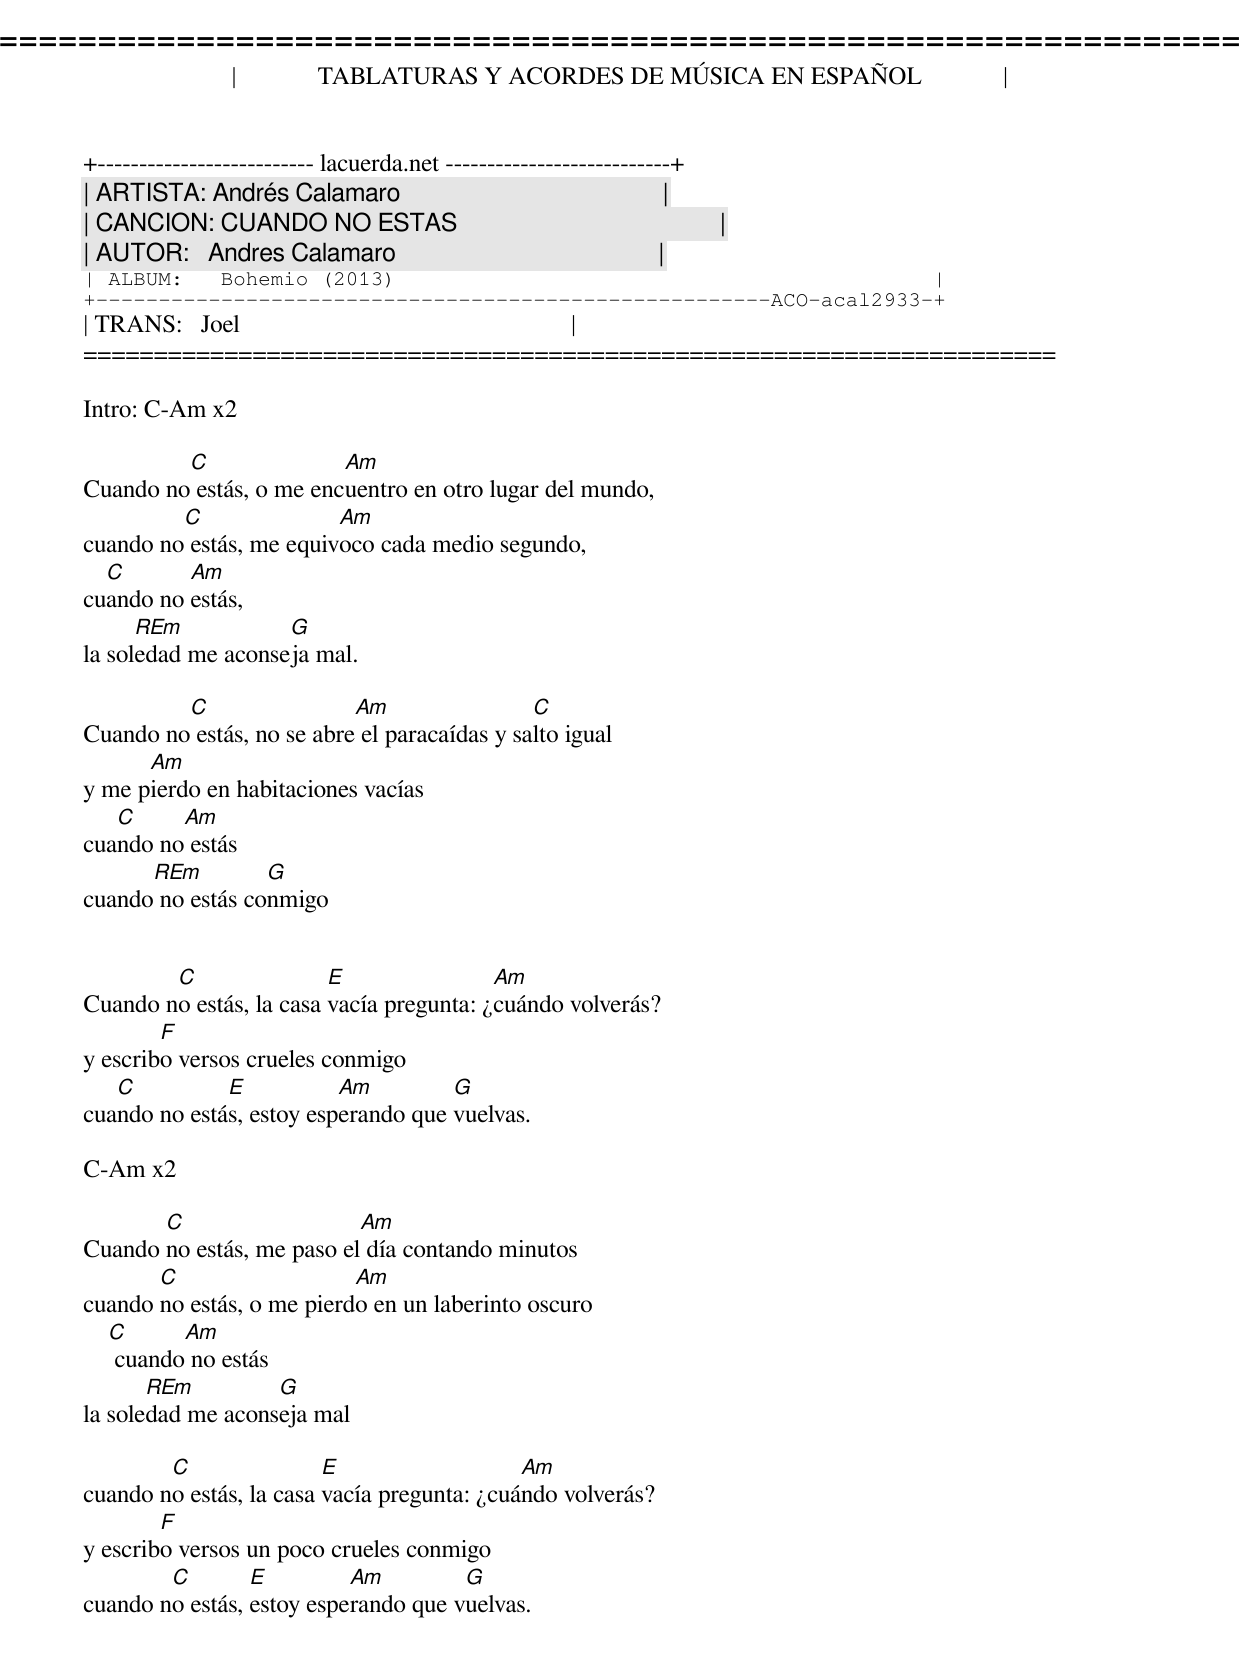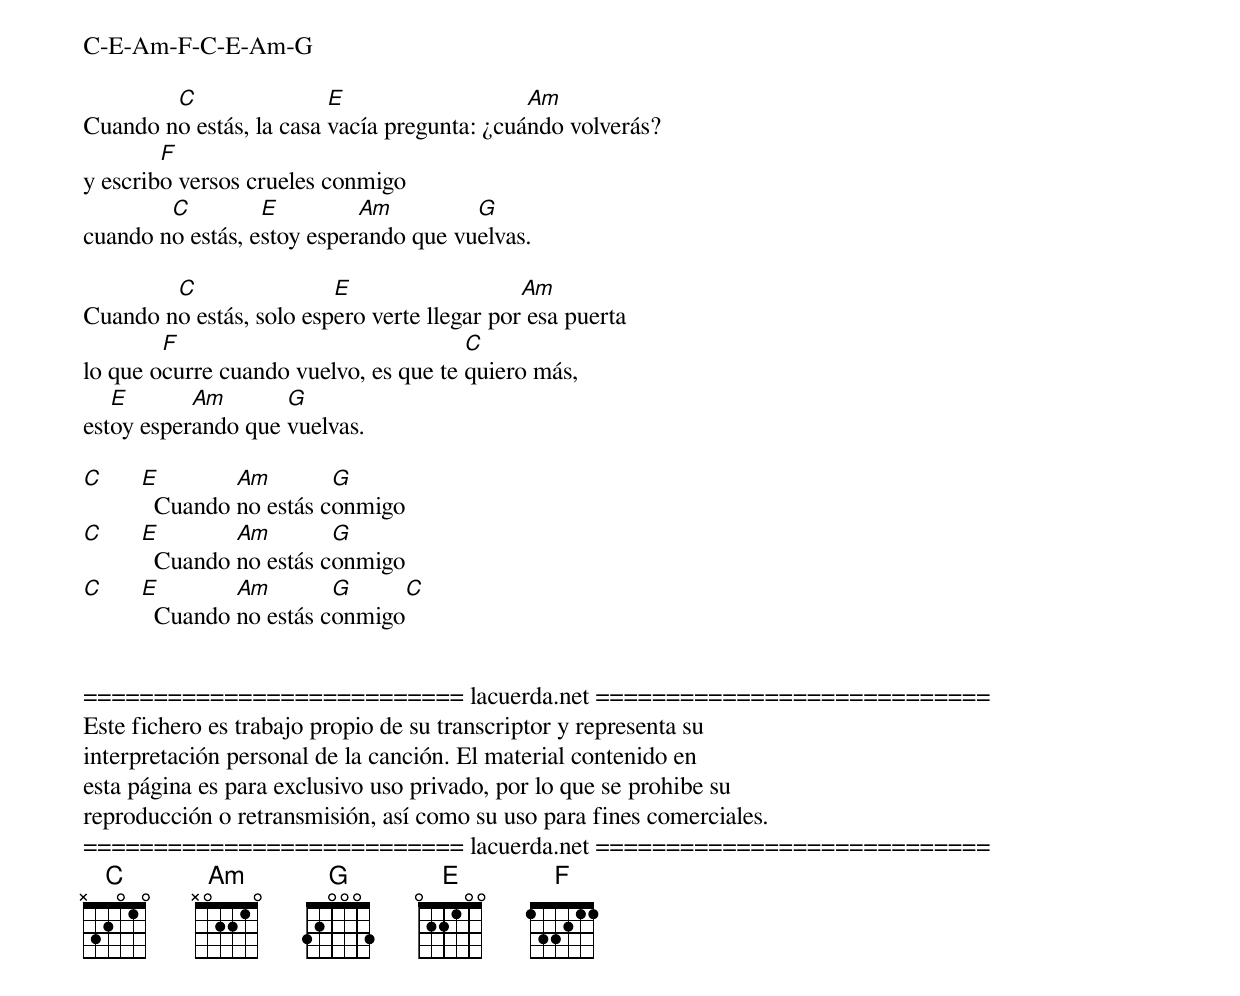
=====================================================================
|             TABLATURAS Y ACORDES DE MÚSICA EN ESPAÑOL             |
+-------------------------- lacuerda.net ---------------------------+
| ARTISTA: Andrés Calamaro                                          |
| CANCION: CUANDO NO ESTAS                                          |
| AUTOR:   Andres Calamaro                                          |
| ALBUM:   Bohemio (2013)                                           |
+------------------------------------------------------ACO-acal2933-+
| TRANS:   Joel                                                     |
=====================================================================

Intro: C-Am x2

         C               Am
Cuando no estás, o me encuentro en otro lugar del mundo,
         C               Am
cuando no estás, me equivoco cada medio segundo,
  C       Am
cuando no estás,
      REm           G
la soledad me aconseja mal.

         C                 Am                 C
Cuando no estás, no se abre el paracaídas y salto igual
      Am
y me pierdo en habitaciones vacías
   C     Am
cuando no estás
      REm         G
cuando no estás conmigo


        C                E                Am
Cuando no estás, la casa vacía pregunta: ¿cuándo volverás?
        F
y escribo versos crueles conmigo
   C          E           Am         G
cuando no estás, estoy esperando que vuelvas.

C-Am x2

       C                   Am
Cuando no estás, me paso el día contando minutos
       C                   Am
cuando no estás, o me pierdo en un laberinto oscuro
    C      Am
     cuando no estás
       REm         G
la soledad me aconseja mal

        C                E                   Am
cuando no estás, la casa vacía pregunta: ¿cuándo volverás?
        F
y escribo versos un poco crueles conmigo
        C        E         Am         G
cuando no estás, estoy esperando que vuelvas.

C-E-Am-F-C-E-Am-G

        C                E                   Am
Cuando no estás, la casa vacía pregunta: ¿cuándo volverás?
        F
y escribo versos crueles conmigo
        C         E         Am         G
cuando no estás, estoy esperando que vuelvas.

        C                E                   Am
Cuando no estás, solo espero verte llegar por esa puerta
        F                              C
lo que ocurre cuando vuelvo, es que te quiero más,
   E       Am       G
estoy esperando que vuelvas.

C     E        Am        G
        Cuando no estás conmigo
C     E        Am        G
        Cuando no estás conmigo
C     E        Am        G            C
        Cuando no estás conmigo


=========================== lacuerda.net ============================
Este fichero es trabajo propio de su transcriptor y representa su
interpretación personal de la canción. El material contenido en
esta página es para exclusivo uso privado, por lo que se prohibe su
reproducción o retransmisión, así como su uso para fines comerciales.
=========================== lacuerda.net ============================
